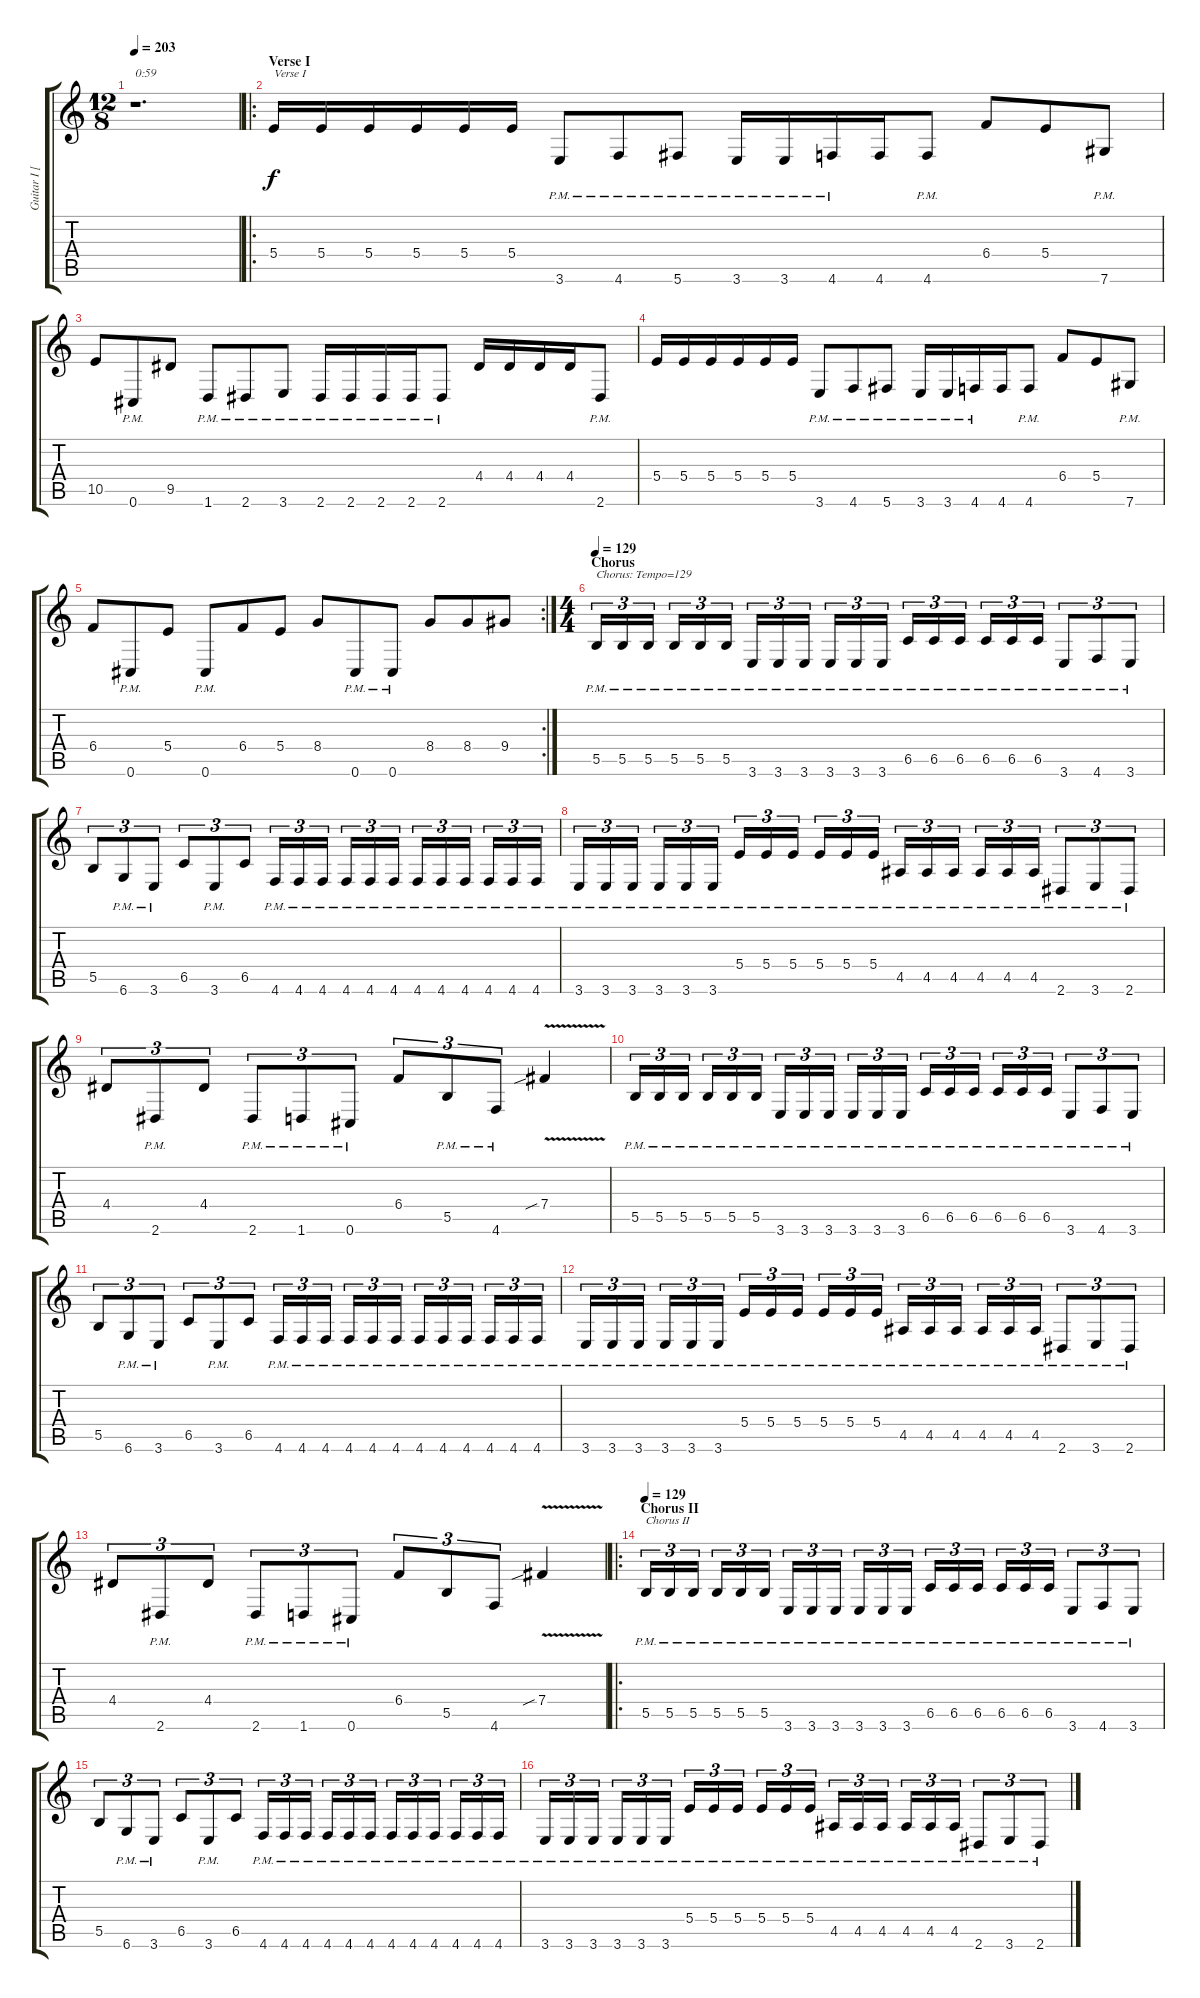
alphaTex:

\track ("Guitar I [Terrance Hobbs]" "Guitar I [") {instrument distortionguitar}
\staff {score tabs}
\tuning (Db4 Ab3 E3 B2 Gb2 Db2) {hide}
\ts (12 8)
\tempo 203
\clef g2
\ks c
r.1{d txt "0:59" dy f instrument distortionguitar} |
\ro
\section ("" "Verse I")
5.4.16{txt "Verse I"} 5.4.16 5.4.16 5.4.16 5.4.16 5.4.16 3.6{pm}.8 4.6{pm}.8 5.6{pm}.8 3.6{pm}.16 3.6{pm}.16 4.6{pm}.16 4.6.16 4.6{pm}.8 6.4.8 5.4.8 7.6{pm}.8 |
10.5.8 0.6{pm}.8 9.5.8 1.6{pm}.8 2.6{pm}.8 3.6{pm}.8 2.6{pm}.16 2.6{pm}.16 2.6{pm}.16 2.6{pm}.16 2.6{pm}.8 4.4.16 4.4.16 4.4.16 4.4.16 2.6{pm}.8 |
5.4.16 5.4.16 5.4.16 5.4.16 5.4.16 5.4.16 3.6{pm}.8 4.6{pm}.8 5.6{pm}.8 3.6{pm}.16 3.6{pm}.16 4.6{pm}.16 4.6.16 4.6{pm}.8 6.4.8 5.4.8 7.6{pm}.8 |
\rc 2
6.4.8 0.6{pm}.8 5.4.8 0.6{pm}.8 6.4.8 5.4.8 8.4.8 0.6{pm}.8 0.6{pm}.8 8.4.8 8.4.8 9.4.8 |
\ts (4 4)
\section ("" "Chorus")
\tempo 129
5.5{pm}.16{tu (3 2) txt "Chorus: Tempo=129"} 5.5{pm}.16{tu (3 2)} 5.5{pm}.16{tu (3 2)} 5.5{pm}.16{tu (3 2)} 5.5{pm}.16{tu (3 2)} 5.5{pm}.16{tu (3 2)} 3.6{pm}.16{tu (3 2)} 3.6{pm}.16{tu (3 2)} 3.6{pm}.16{tu (3 2)} 3.6{pm}.16{tu (3 2)} 3.6{pm}.16{tu (3 2)} 3.6{pm}.16{tu (3 2)} 6.5{pm}.16{tu (3 2)} 6.5{pm}.16{tu (3 2)} 6.5{pm}.16{tu (3 2)} 6.5{pm}.16{tu (3 2)} 6.5{pm}.16{tu (3 2)} 6.5{pm}.16{tu (3 2)} 3.6{pm}.8{tu (3 2)} 4.6{pm}.8{tu (3 2)} 3.6{pm}.8{tu (3 2)} |
5.5.8{tu (3 2)} 6.6{pm}.8{tu (3 2)} 3.6{pm}.8{tu (3 2)} 6.5.8{tu (3 2)} 3.6{pm}.8{tu (3 2)} 6.5.8{tu (3 2)} 4.6{pm}.16{tu (3 2)} 4.6{pm}.16{tu (3 2)} 4.6{pm}.16{tu (3 2)} 4.6{pm}.16{tu (3 2)} 4.6{pm}.16{tu (3 2)} 4.6{pm}.16{tu (3 2)} 4.6{pm}.16{tu (3 2)} 4.6{pm}.16{tu (3 2)} 4.6{pm}.16{tu (3 2)} 4.6{pm}.16{tu (3 2)} 4.6{pm}.16{tu (3 2)} 4.6{pm}.16{tu (3 2)} |
3.6{pm}.16{tu (3 2)} 3.6{pm}.16{tu (3 2)} 3.6{pm}.16{tu (3 2)} 3.6{pm}.16{tu (3 2)} 3.6{pm}.16{tu (3 2)} 3.6{pm}.16{tu (3 2)} 5.4{pm}.16{tu (3 2)} 5.4{pm}.16{tu (3 2)} 5.4{pm}.16{tu (3 2)} 5.4{pm}.16{tu (3 2)} 5.4{pm}.16{tu (3 2)} 5.4{pm}.16{tu (3 2)} 4.5{pm}.16{tu (3 2)} 4.5{pm}.16{tu (3 2)} 4.5{pm}.16{tu (3 2)} 4.5{pm}.16{tu (3 2)} 4.5{pm}.16{tu (3 2)} 4.5{pm}.16{tu (3 2)} 2.6{pm}.8{tu (3 2)} 3.6{pm}.8{tu (3 2)} 2.6{pm}.8{tu (3 2)} |
4.4.8{tu (3 2)} 2.6{pm}.8{tu (3 2)} 4.4.8{tu (3 2)} 2.6{pm}.8{tu (3 2)} 1.6{pm}.8{tu (3 2)} 0.6{pm}.8{tu (3 2)} 6.4.8{tu (3 2)} 5.5{pm}.8{tu (3 2)} 4.6{pm}.8{tu (3 2)} 7.4{v sib}.4 |
5.5{pm}.16{tu (3 2)} 5.5{pm}.16{tu (3 2)} 5.5{pm}.16{tu (3 2)} 5.5{pm}.16{tu (3 2)} 5.5{pm}.16{tu (3 2)} 5.5{pm}.16{tu (3 2)} 3.6{pm}.16{tu (3 2)} 3.6{pm}.16{tu (3 2)} 3.6{pm}.16{tu (3 2)} 3.6{pm}.16{tu (3 2)} 3.6{pm}.16{tu (3 2)} 3.6{pm}.16{tu (3 2)} 6.5{pm}.16{tu (3 2)} 6.5{pm}.16{tu (3 2)} 6.5{pm}.16{tu (3 2)} 6.5{pm}.16{tu (3 2)} 6.5{pm}.16{tu (3 2)} 6.5{pm}.16{tu (3 2)} 3.6{pm}.8{tu (3 2)} 4.6{pm}.8{tu (3 2)} 3.6{pm}.8{tu (3 2)} |
5.5.8{tu (3 2)} 6.6{pm}.8{tu (3 2)} 3.6{pm}.8{tu (3 2)} 6.5.8{tu (3 2)} 3.6{pm}.8{tu (3 2)} 6.5.8{tu (3 2)} 4.6{pm}.16{tu (3 2)} 4.6{pm}.16{tu (3 2)} 4.6{pm}.16{tu (3 2)} 4.6{pm}.16{tu (3 2)} 4.6{pm}.16{tu (3 2)} 4.6{pm}.16{tu (3 2)} 4.6{pm}.16{tu (3 2)} 4.6{pm}.16{tu (3 2)} 4.6{pm}.16{tu (3 2)} 4.6{pm}.16{tu (3 2)} 4.6{pm}.16{tu (3 2)} 4.6{pm}.16{tu (3 2)} |
3.6{pm}.16{tu (3 2)} 3.6{pm}.16{tu (3 2)} 3.6{pm}.16{tu (3 2)} 3.6{pm}.16{tu (3 2)} 3.6{pm}.16{tu (3 2)} 3.6{pm}.16{tu (3 2)} 5.4{pm}.16{tu (3 2)} 5.4{pm}.16{tu (3 2)} 5.4{pm}.16{tu (3 2)} 5.4{pm}.16{tu (3 2)} 5.4{pm}.16{tu (3 2)} 5.4{pm}.16{tu (3 2)} 4.5{pm}.16{tu (3 2)} 4.5{pm}.16{tu (3 2)} 4.5{pm}.16{tu (3 2)} 4.5{pm}.16{tu (3 2)} 4.5{pm}.16{tu (3 2)} 4.5{pm}.16{tu (3 2)} 2.6{pm}.8{tu (3 2)} 3.6{pm}.8{tu (3 2)} 2.6{pm}.8{tu (3 2)} |
4.4.8{tu (3 2)} 2.6{pm}.8{tu (3 2)} 4.4.8{tu (3 2)} 2.6{pm}.8{tu (3 2)} 1.6{pm}.8{tu (3 2)} 0.6{pm}.8{tu (3 2)} 6.4.8{tu (3 2)} 5.5.8{tu (3 2)} 4.6.8{tu (3 2)} 7.4{v sib}.4 |
\ro
\section ("" "Chorus II")
\tempo 129
5.5{pm}.16{tu (3 2) txt "Chorus II"} 5.5{pm}.16{tu (3 2)} 5.5{pm}.16{tu (3 2)} 5.5{pm}.16{tu (3 2)} 5.5{pm}.16{tu (3 2)} 5.5{pm}.16{tu (3 2)} 3.6{pm}.16{tu (3 2)} 3.6{pm}.16{tu (3 2)} 3.6{pm}.16{tu (3 2)} 3.6{pm}.16{tu (3 2)} 3.6{pm}.16{tu (3 2)} 3.6{pm}.16{tu (3 2)} 6.5{pm}.16{tu (3 2)} 6.5{pm}.16{tu (3 2)} 6.5{pm}.16{tu (3 2)} 6.5{pm}.16{tu (3 2)} 6.5{pm}.16{tu (3 2)} 6.5{pm}.16{tu (3 2)} 3.6{pm}.8{tu (3 2)} 4.6{pm}.8{tu (3 2)} 3.6{pm}.8{tu (3 2)} |
5.5.8{tu (3 2)} 6.6{pm}.8{tu (3 2)} 3.6{pm}.8{tu (3 2)} 6.5.8{tu (3 2)} 3.6{pm}.8{tu (3 2)} 6.5.8{tu (3 2)} 4.6{pm}.16{tu (3 2)} 4.6{pm}.16{tu (3 2)} 4.6{pm}.16{tu (3 2)} 4.6{pm}.16{tu (3 2)} 4.6{pm}.16{tu (3 2)} 4.6{pm}.16{tu (3 2)} 4.6{pm}.16{tu (3 2)} 4.6{pm}.16{tu (3 2)} 4.6{pm}.16{tu (3 2)} 4.6{pm}.16{tu (3 2)} 4.6{pm}.16{tu (3 2)} 4.6{pm}.16{tu (3 2)} |
3.6{pm}.16{tu (3 2)} 3.6{pm}.16{tu (3 2)} 3.6{pm}.16{tu (3 2)} 3.6{pm}.16{tu (3 2)} 3.6{pm}.16{tu (3 2)} 3.6{pm}.16{tu (3 2)} 5.4{pm}.16{tu (3 2)} 5.4{pm}.16{tu (3 2)} 5.4{pm}.16{tu (3 2)} 5.4{pm}.16{tu (3 2)} 5.4{pm}.16{tu (3 2)} 5.4{pm}.16{tu (3 2)} 4.5{pm}.16{tu (3 2)} 4.5{pm}.16{tu (3 2)} 4.5{pm}.16{tu (3 2)} 4.5{pm}.16{tu (3 2)} 4.5{pm}.16{tu (3 2)} 4.5{pm}.16{tu (3 2)} 2.6{pm}.8{tu (3 2)} 3.6{pm}.8{tu (3 2)} 2.6{pm}.8{tu (3 2)}
